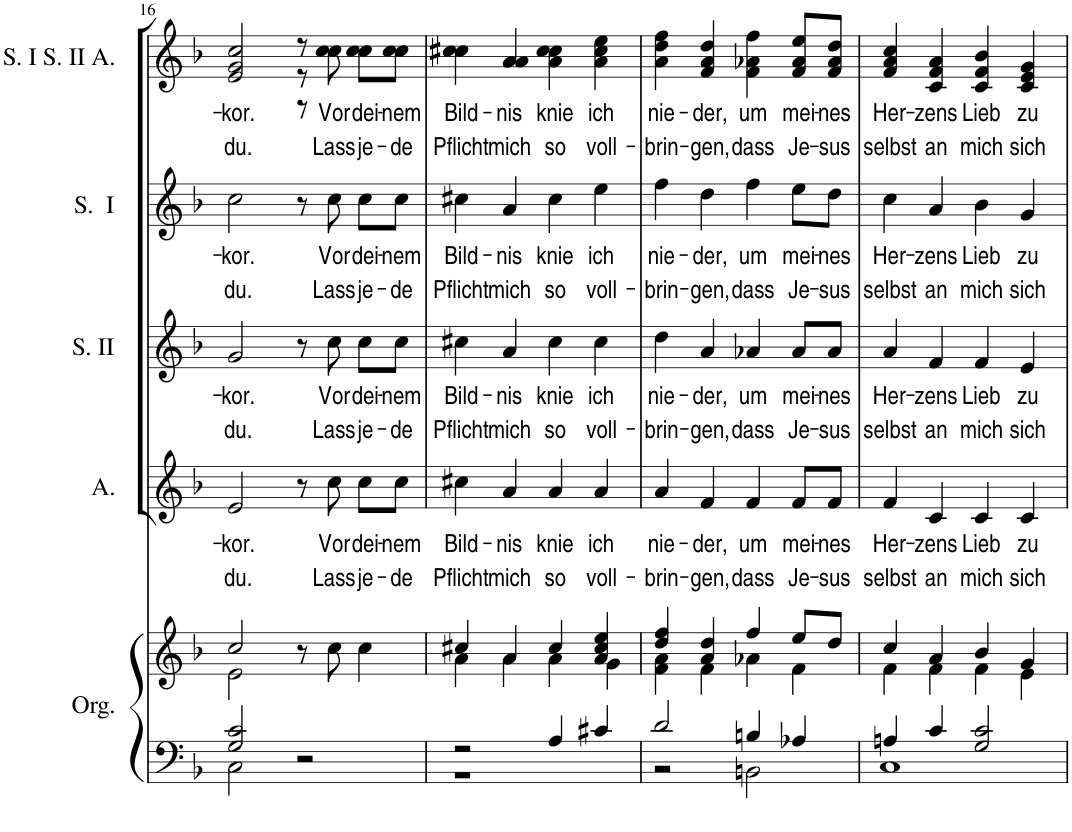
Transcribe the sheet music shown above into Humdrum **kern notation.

**kern	**kern	**kern	**text	**text	**kern	**text	**text	**kern	**text	**text	**kern	**text	**text
*part5	*part5	*part4	*part4	*part4	*part3	*part3	*part3	*part2	*part2	*part2	*part1	*part1	*part1
*staff6	*staff5	*staff4	*staff4	*staff4	*staff3	*staff3	*staff3	*staff2	*staff2	*staff2	*staff1	*staff1	*staff1
*I"Orgel	*	*I"Alt	*	*	*I"Sopran II	*	*	*I"Sopran I	*	*	*I"Sopran I Sopran II Alt	*	*
*I'Org.	*	*I'A.	*	*	*I'S. II	*	*	*I'S.  I	*	*	*I'S. I S. II A.	*	*
!!LO:PB:g=z
*clefF4	*clefG2	*clefG2	*	*	*clefG2	*	*	*clefG2	*	*	*clefG2	*	*
*k[b-]	*k[b-]	*k[b-]	*	*	*k[b-]	*	*	*k[b-]	*	*	*k[b-]	*	*
*F:	*F:	*F:	*	*	*F:	*	*	*F:	*	*	*F:	*	*
*M4/4	*M4/4	*M4/4	*	*	*M4/4	*	*	*M4/4	*	*	*M4/4	*	*
*met(c)	*met(c)	*met(c)	*	*	*met(c)	*	*	*met(c)	*	*	*met(c)	*	*
=16	=16	=16	=16	=16	=16	=16	=16	=16	=16	=16	=16	=16	=16
*^	*^	*	*	*	*	*	*	*	*	*	*	*	*
!	!	!	!	!	!LO:LY:b	!LO:LY:b	!	!LO:LY:b	!LO:LY:b	!	!LO:LY:b	!LO:LY:b	!	!LO:LY:b	!LO:LY:b
*	*	*	*	*	*	*	*	*	*	*	*	*	*^	*	*
*	*	*	*	*	*	*	*	*	*	*	*	*	*	*^	*	*
2G/ 2c/	2C\	2cc/	2e\	2e/	-kor.	du.	2g/	-kor.	du.	2cc\	-kor.	du.	2e/ 2g/ 2cc/	2ryy	2ryy	-kor.	du.
2r	2ryy	8r	2ryy	8r	.	.	8r	.	.	8r	.	.	8r	8r	8r	.	.
!	!	!	!	!	!LO:LY:b	!LO:LY:b	!	!LO:LY:b	!LO:LY:b	!	!LO:LY:b	!LO:LY:b	!	!	!	!LO:LY:b	!LO:LY:b
.	.	8cc\	.	8cc\	Vor	Lass	8cc\	Vor	Lass	8cc\	Vor	Lass	8cc\ 8cc\ 8cc\	4.ryy	4.ryy	Vor	Lass
!	!	!	!	!	!LO:LY:b	!LO:LY:b	!	!LO:LY:b	!LO:LY:b	!	!LO:LY:b	!LO:LY:b	!	!	!	!LO:LY:b	!LO:LY:b
.	.	4cc\	.	8cc\L	dei-	je-	8cc\L	dei-	je-	8cc\L	dei-	je-	8cc\ 8cc\ 8cc\L	.	.	dei-	je-
!	!	!	!	!	!LO:LY:b	!LO:LY:b	!	!LO:LY:b	!LO:LY:b	!	!LO:LY:b	!LO:LY:b	!	!	!	!LO:LY:b	!LO:LY:b
.	.	.	.	8cc\J	-nem	-de	8cc\J	-nem	-de	8cc\J	-nem	-de	8cc\ 8cc\ 8cc\J	.	.	-nem	-de
*	*	*	*	*	*	*	*	*	*	*	*	*	*v	*v	*v	*	*
=17	=17	=17	=17	=17	=17	=17	=17	=17	=17	=17	=17	=17	=17	=17	=17
!	!	!	!	!	!LO:LY:b	!LO:LY:b	!	!LO:LY:b	!LO:LY:b	!	!LO:LY:b	!LO:LY:b	!	!LO:LY:b	!LO:LY:b
2r	1r	4cc#X/	4a\	4cc#X\	Bild-	Pflicht	4cc#X\	Bild-	Pflicht	4cc#X\	Bild-	Pflicht	4cc#X\ 4cc#\ 4cc#\	Bild-	Pflicht
!	!	!	!	!	!LO:LY:b	!LO:LY:b	!	!LO:LY:b	!LO:LY:b	!	!LO:LY:b	!LO:LY:b	!	!LO:LY:b	!LO:LY:b
.	.	4a/	4a\	4a/	-nis	mich	4a/	-nis	mich	4a/	-nis	mich	4a/ 4a/ 4a/	-nis	mich
!	!	!	!	!	!LO:LY:b	!LO:LY:b	!	!LO:LY:b	!LO:LY:b	!	!LO:LY:b	!LO:LY:b	!	!LO:LY:b	!LO:LY:b
4A/	.	4cc#/	4a\	4a/	knie	so	4cc#\	knie	so	4cc#\	knie	so	4a\ 4cc#\ 4cc#\	knie	so
!	!	!	!	!	!LO:LY:b	!LO:LY:b	!	!LO:LY:b	!LO:LY:b	!	!LO:LY:b	!LO:LY:b	!	!LO:LY:b	!LO:LY:b
4c#X/	.	4a/ 4cc#/ 4ee/	4g\	4a/	ich	voll-	4cc#\	ich	voll-	4ee\	ich	voll-	4a\ 4cc#\ 4ee\	ich	voll-
=18	=18	=18	=18	=18	=18	=18	=18	=18	=18	=18	=18	=18	=18	=18	=18
!	!	!	!	!	!LO:LY:b	!LO:LY:b	!	!LO:LY:b	!LO:LY:b	!	!LO:LY:b	!LO:LY:b	!	!LO:LY:b	!LO:LY:b
2d/	2r	4dd/ 4ff/	4f\ 4a\	4a/	nie-	-brin-	4dd\	nie-	-brin-	4ff\	nie-	-brin-	4a\ 4dd\ 4ff\	nie-	-brin-
!	!	!	!	!	!LO:LY:b	!LO:LY:b	!	!LO:LY:b	!LO:LY:b	!	!LO:LY:b	!LO:LY:b	!	!LO:LY:b	!LO:LY:b
.	.	4a/ 4dd/	4f\	4f/	-der,	-gen,	4a/	-der,	-gen,	4dd\	-der,	-gen,	4f/ 4a/ 4dd/	-der,	-gen,
!	!	!	!	!	!LO:LY:b	!LO:LY:b	!	!LO:LY:b	!LO:LY:b	!	!LO:LY:b	!LO:LY:b	!	!LO:LY:b	!LO:LY:b
4Bn/	2BBn\	4ff/	4a-X\	4f/	um	dass	4a-X/	um	dass	4ff\	um	dass	4f\ 4a-X\ 4ff\	um	dass
!	!	!	!	!	!LO:LY:b	!LO:LY:b	!	!LO:LY:b	!LO:LY:b	!	!LO:LY:b	!LO:LY:b	!	!LO:LY:b	!LO:LY:b
4A-X/	.	8ee/L	4f\	8f/L	mei-	Je-	8a-/L	mei-	Je-	8ee\L	mei-	Je-	8f/ 8a-/ 8ee/L	mei-	Je-
!	!	!	!	!	!LO:LY:b	!LO:LY:b	!	!LO:LY:b	!LO:LY:b	!	!LO:LY:b	!LO:LY:b	!	!LO:LY:b	!LO:LY:b
.	.	8dd/J	.	8f/J	-nes	-sus	8a-/J	-nes	-sus	8dd\J	-nes	-sus	8f/ 8a-/ 8dd/J	-nes	-sus
=19	=19	=19	=19	=19	=19	=19	=19	=19	=19	=19	=19	=19	=19	=19	=19
!	!	!	!	!	!LO:LY:b	!LO:LY:b	!	!LO:LY:b	!LO:LY:b	!	!LO:LY:b	!LO:LY:b	!	!LO:LY:b	!LO:LY:b
4An/	1C	4cc/	4f\	4f/	Her-	selbst	4a/	Her-	selbst	4cc\	Her-	selbst	4f/ 4a/ 4cc/	Her-	selbst
!	!	!	!	!	!LO:LY:b	!LO:LY:b	!	!LO:LY:b	!LO:LY:b	!	!LO:LY:b	!LO:LY:b	!	!LO:LY:b	!LO:LY:b
4c/	.	4a/	4f\	4c/	-zens	an	4f/	-zens	an	4a/	-zens	an	4c/ 4f/ 4a/	-zens	an
!	!	!	!	!	!LO:LY:b	!LO:LY:b	!	!LO:LY:b	!LO:LY:b	!	!LO:LY:b	!LO:LY:b	!	!LO:LY:b	!LO:LY:b
2G/ 2c/	.	4b-/	4f\	4c/	Lieb	mich	4f/	Lieb	mich	4b-\	Lieb	mich	4c/ 4f/ 4b-/	Lieb	mich
!	!	!	!	!	!LO:LY:b	!LO:LY:b	!	!LO:LY:b	!LO:LY:b	!	!LO:LY:b	!LO:LY:b	!	!LO:LY:b	!LO:LY:b
.	.	4g/	4e\	4c/	zu	sich	4e/	zu	sich	4g/	zu	sich	4c/ 4e/ 4g/	zu	sich
*v	*v	*	*	*	*	*	*	*	*	*	*	*	*	*	*
*	*v	*v	*	*	*	*	*	*	*	*	*	*	*	*
=	=	=	=	=	=	=	=	=	=	=	=	=	=
*-	*-	*-	*-	*-	*-	*-	*-	*-	*-	*-	*-	*-	*-
